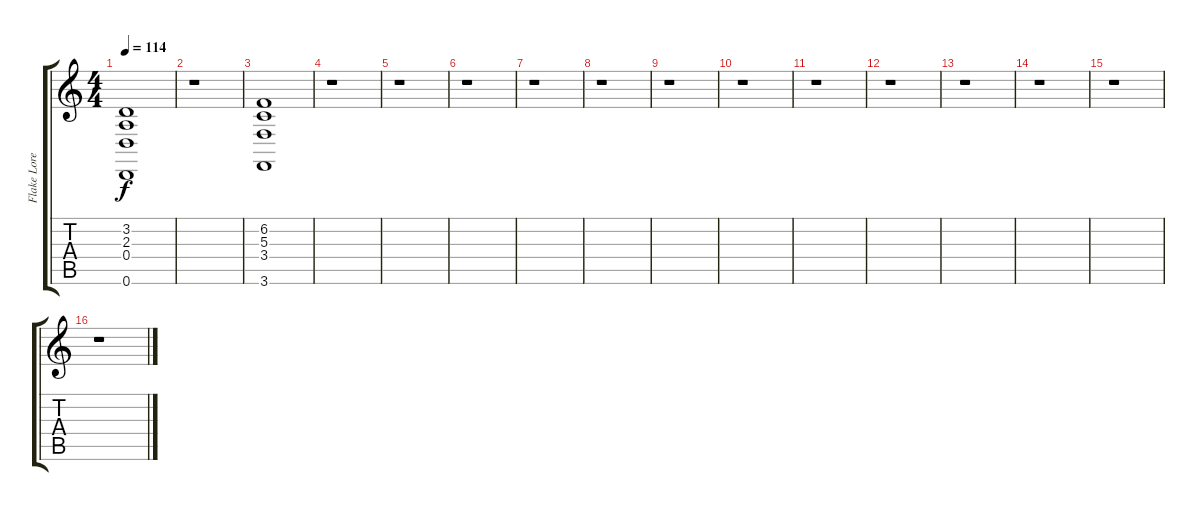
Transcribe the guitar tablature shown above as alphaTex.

\track ("Flake Lorenz [Keyboard]" "Flake Lore") {instrument synthstrings2}
\staff {score tabs}
\tuning (E4 B3 G3 D3 A2 D2) {hide}
\ts (4 4)
\tempo 114
\clef g2
\ks c
(3.2 2.3 0.4 0.6).1{dy f} |
r.1 |
(6.2 5.3 3.4 3.6).1 |
r.1 |
r.1 |
r.1 |
r.1 |
r.1 |
r.1 |
r.1 |
r.1 |
r.1 |
r.1 |
r.1 |
r.1 |
r.1
